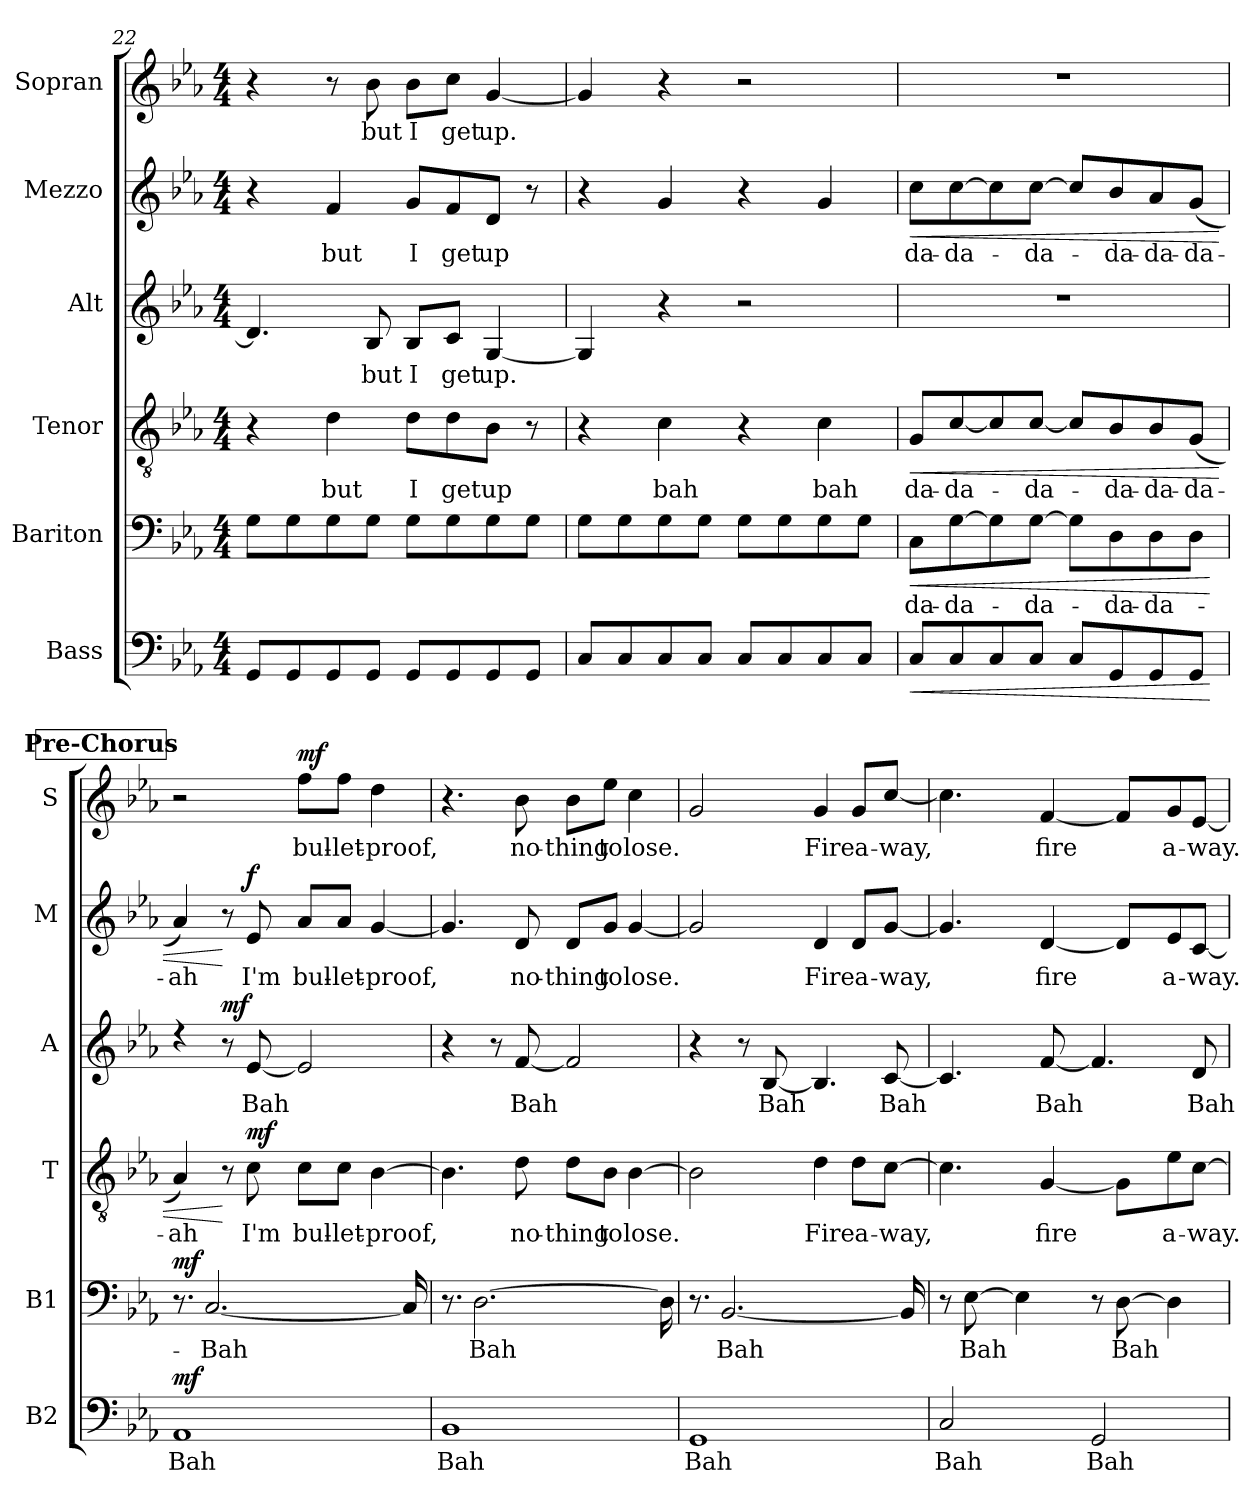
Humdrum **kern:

**kern	**text	**dynam	**kern	**text	**dynam	**kern	**text	**dynam	**kern	**text	**dynam	**kern	**text	**dynam	**kern	**text	**dynam
*part6	*part6	*part6	*part5	*part5	*part5	*part4	*part4	*part4	*part3	*part3	*part3	*part2	*part2	*part2	*part1	*part1	*part1
*staff6	*staff6	*staff6	*staff5	*staff5	*staff5	*staff4	*staff4	*staff4	*staff3	*staff3	*staff3	*staff2	*staff2	*staff2	*staff1	*staff1	*staff1
*I"Bass	*	*	*I"Bariton	*	*	*I"Tenor	*	*	*I"Alt	*	*	*I"Mezzo	*	*	*I"Sopran	*	*
*I'B2	*	*	*I'B1	*	*	*I'T	*	*	*I'A	*	*	*I'M	*	*	*I'S	*	*
*clefF4	*	*	*clefF4	*	*	*clefGv2	*	*	*clefG2	*	*	*clefG2	*	*	*clefG2	*	*
*k[b-e-a-]	*	*	*k[b-e-a-]	*	*	*k[b-e-a-]	*	*	*k[b-e-a-]	*	*	*k[b-e-a-]	*	*	*k[b-e-a-]	*	*
*M4/4	*	*	*M4/4	*	*	*M4/4	*	*	*M4/4	*	*	*M4/4	*	*	*M4/4	*	*
=22	=22	=22	=22	=22	=22	=22	=22	=22	=22	=22	=22	=22	=22	=22	=22	=22	=22
8GG/L	.	.	8G\L	.	.	4r	.	.	4.d/]	.	.	4r	.	.	4r	.	.
8GG/	.	.	8G\	.	.	.	.	.	.	.	.	.	.	.	.	.	.
!	!	!	!	!	!	!	!LO:LY:b	!	!	!	!	!	!LO:LY:b	!	!	!	!
8GG/	.	.	8G\	.	.	4d\	but	.	.	.	.	4f/	but	.	8r	.	.
!	!	!	!	!	!	!	!	!	!	!LO:LY:b	!	!	!	!	!	!LO:LY:b	!
8GG/J	.	.	8G\J	.	.	.	.	.	8B-/	but	.	.	.	.	8b-\	but	.
!	!	!	!	!	!	!	!LO:LY:b	!	!	!LO:LY:b	!	!	!LO:LY:b	!	!	!LO:LY:b	!
8GG/L	.	.	8G\L	.	.	8d\L	I	.	8B-/L	I	.	8g/L	I	.	8b-\L	I	.
!	!	!	!	!	!	!	!LO:LY:b	!	!	!LO:LY:b	!	!	!LO:LY:b	!	!	!LO:LY:b	!
8GG/	.	.	8G\	.	.	8d\	get	.	8c/J	get	.	8f/	get	.	8cc\J	get	.
!	!	!	!	!	!	!	!LO:LY:b	!	!	!LO:LY:b	!	!	!LO:LY:b	!	!	!LO:LY:b	!
8GG/	.	.	8G\	.	.	8B-\J	up	.	[4G/	up.	.	8d/J	up	.	[4g/	up.	.
8GG/J	.	.	8G\J	.	.	8r	.	.	.	.	.	8r	.	.	.	.	.
=23	=23	=23	=23	=23	=23	=23	=23	=23	=23	=23	=23	=23	=23	=23	=23	=23	=23
8C/L	.	.	8G\L	.	.	4r	.	.	4G/]	.	.	4r	.	.	4g/]	.	.
8C/	.	.	8G\	.	.	.	.	.	.	.	.	.	.	.	.	.	.
!	!	!	!	!	!	!	!LO:LY:b	!	!	!	!	!	!	!	!	!	!
8C/	.	.	8G\	.	.	4c\	bah	.	4r	.	.	4g/	.	.	4r	.	.
8C/J	.	.	8G\J	.	.	.	.	.	.	.	.	.	.	.	.	.	.
8C/L	.	.	8G\L	.	.	4r	.	.	2r	.	.	4r	.	.	2r	.	.
8C/	.	.	8G\	.	.	.	.	.	.	.	.	.	.	.	.	.	.
!	!	!	!	!	!	!	!LO:LY:b	!	!	!	!	!	!	!	!	!	!
8C/	.	.	8G\	.	.	4c\	bah	.	.	.	.	4g/	.	.	.	.	.
8C/J	.	.	8G\J	.	.	.	.	.	.	.	.	.	.	.	.	.	.
!!LO:LB:g=z
=24	=24	=24	=24	=24	=24	=24	=24	=24	=24	=24	=24	=24	=24	=24	=24	=24	=24
!	!	!LO:HP:b	!	!LO:LY:b	!LO:HP:b	!	!LO:LY:b	!LO:HP:b	!	!	!	!	!LO:LY:b	!LO:HP:b	!	!	!
8C/L	.	<	8C\L	da-	<	8G/L	da-	<	1r	.	.	8cc\L	da-	<	1r	.	.
!	!	!	!	!LO:LY:b	!	!	!LO:LY:b	!	!	!	!	!	!LO:LY:b	!	!	!	!
8C/	.	.	[8G\	-da-	.	[8c/	-da-	.	.	.	.	[8cc\	-da-	.	.	.	.
8C/	.	.	8G\]	.	.	8c/]	.	.	.	.	.	8cc\]	.	.	.	.	.
!	!	!	!	!LO:LY:b	!	!	!LO:LY:b	!	!	!	!	!	!LO:LY:b	!	!	!	!
8C/J	.	.	[8G\J	-da-	.	[8c/J	-da-	.	.	.	.	[8cc\J	-da-	.	.	.	.
8C/L	.	.	8G\L]	.	.	8c/L]	.	.	.	.	.	8cc/L]	.	.	.	.	.
!	!	!	!	!LO:LY:b	!	!	!LO:LY:b	!	!	!	!	!	!LO:LY:b	!	!	!	!
8GG/	.	.	8D\	-da-	.	8B-/	-da-	.	.	.	.	8b-/	-da-	.	.	.	.
!	!	!	!	!LO:LY:b	!	!	!LO:LY:b	!	!	!	!	!	!LO:LY:b	!	!	!	!
8GG/	.	.	8D\	-da-	.	8B-/	-da-	.	.	.	.	8a-/	-da-	.	.	.	.
!	!	!	!	!	!	!	!LO:LY:b	!	!	!	!	!	!LO:LY:b	!	!	!	!
8GG/J	.	.	8D\J	.	.	(8G/J	-da-	.	.	.	.	(8g/J	-da-	.	.	.	.
.	.	[	.	.	[	.	.	.	.	.	.	.	.	.	.	.	.
!!LO:REH:place=s1:a:B:fs=14:t=Pre-Chorus
=25	=25	=25	=25	=25	=25	=25	=25	=25	=25	=25	=25	=25	=25	=25	=25	=25	=25
!	!LO:LY:b	!LO:DY:b	!	!	!LO:DY:b	!	!LO:LY:b	!	!	!	!	!	!LO:LY:b	!	!	!	!
1AA-	Bah	mf	8.r	.	mf	4A-/)	-ah	.	4rdd	.	.	4a-/)	-ah	.	2r	.	.
!	!	!	!	!LO:LY:b	!	!	!	!	!	!	!	!	!	!	!	!	!
.	.	.	[2.C/	Bah	.	.	.	.	.	.	.	.	.	.	.	.	.
!	!	!	!	!	!	!	!	!	!	!	!LO:DY:b	!	!	!	!	!	!
.	.	.	.	.	.	8r	.	[	8r	.	mf	8r	.	[	.	.	.
!	!	!	!	!	!	!	!LO:LY:b	!LO:DY:b	!	!LO:LY:b	!	!	!LO:LY:b	!LO:DY:b	!	!	!
.	.	.	.	.	.	8c\	I'm	mf	[8e-/	Bah	.	8e-/	I'm	f	.	.	.
!	!	!	!	!	!	!	!LO:LY:b	!	!	!	!	!	!LO:LY:b	!	!	!LO:LY:b	!LO:DY:b
.	.	.	.	.	.	8c\L	bul-	.	2e-/]	.	.	8a-/L	bul-	.	8ff\L	bul-	mf
!	!	!	!	!	!	!	!LO:LY:b	!	!	!	!	!	!LO:LY:b	!	!	!LO:LY:b	!
.	.	.	.	.	.	8c\J	-let-	.	.	.	.	8a-/J	-let-	.	8ff\J	-let-	.
!	!	!	!	!	!	!	!LO:LY:b	!	!	!	!	!	!LO:LY:b	!	!	!LO:LY:b	!
.	.	.	.	.	.	[4B-\	-proof,	.	.	.	.	[4g/	-proof,	.	4dd\	-proof,	.
.	.	.	16C/]	.	.	.	.	.	.	.	.	.	.	.	.	.	.
=26	=26	=26	=26	=26	=26	=26	=26	=26	=26	=26	=26	=26	=26	=26	=26	=26	=26
!	!LO:LY:b	!	!	!	!	!	!	!	!	!	!	!	!	!	!	!	!
1BB-	Bah	.	8.r	.	.	4.B-\]	.	.	4r	.	.	4.g/]	.	.	4.r	.	.
!	!	!	!	!LO:LY:b	!	!	!	!	!	!	!	!	!	!	!	!	!
.	.	.	[2.D\	Bah	.	.	.	.	.	.	.	.	.	.	.	.	.
.	.	.	.	.	.	.	.	.	8r	.	.	.	.	.	.	.	.
!	!	!	!	!	!	!	!LO:LY:b	!	!	!LO:LY:b	!	!	!LO:LY:b	!	!	!LO:LY:b	!
.	.	.	.	.	.	8d\	no-	.	[8f/	Bah	.	8d/	no-	.	8b-\	no-	.
!	!	!	!	!	!	!	!LO:LY:b	!	!	!	!	!	!LO:LY:b	!	!	!LO:LY:b	!
.	.	.	.	.	.	8d\L	-thing	.	2f/]	.	.	8d/L	-thing	.	8b-\L	-thing	.
!	!	!	!	!	!	!	!LO:LY:b	!	!	!	!	!	!LO:LY:b	!	!	!LO:LY:b	!
.	.	.	.	.	.	8B-\J	to	.	.	.	.	8g/J	to	.	8ee-\J	to	.
!	!	!	!	!	!	!	!LO:LY:b	!	!	!	!	!	!LO:LY:b	!	!	!LO:LY:b	!
.	.	.	.	.	.	[4B-\	lose.	.	.	.	.	[4g/	lose.	.	4cc\	lose.	.
.	.	.	16D\]	.	.	.	.	.	.	.	.	.	.	.	.	.	.
!!LO:PB:g=z
=27	=27	=27	=27	=27	=27	=27	=27	=27	=27	=27	=27	=27	=27	=27	=27	=27	=27
!	!LO:LY:b	!	!	!	!	!	!	!	!	!	!	!	!	!	!	!	!
1GG	Bah	.	8.r	.	.	2B-\]	.	.	4r	.	.	2g/]	.	.	2g/	.	.
!	!	!	!	!LO:LY:b	!	!	!	!	!	!	!	!	!	!	!	!	!
.	.	.	[2.BB-/	Bah	.	.	.	.	.	.	.	.	.	.	.	.	.
.	.	.	.	.	.	.	.	.	8r	.	.	.	.	.	.	.	.
!	!	!	!	!	!	!	!	!	!	!LO:LY:b	!	!	!	!	!	!	!
.	.	.	.	.	.	.	.	.	[8B-/	Bah	.	.	.	.	.	.	.
!	!	!	!	!	!	!	!LO:LY:b	!	!	!	!	!	!LO:LY:b	!	!	!LO:LY:b	!
.	.	.	.	.	.	4d\	Fire	.	4.B-/]	.	.	4d/	Fire	.	4g/	Fire	.
!	!	!	!	!	!	!	!LO:LY:b	!	!	!	!	!	!LO:LY:b	!	!	!LO:LY:b	!
.	.	.	.	.	.	8d\L	a-	.	.	.	.	8d/L	a-	.	8g/L	a-	.
!	!	!	!	!	!	!	!LO:LY:b	!	!	!LO:LY:b	!	!	!LO:LY:b	!	!	!LO:LY:b	!
.	.	.	.	.	.	[8c\J	-way,	.	[8c/	Bah	.	[8g/J	-way,	.	[8cc/J	-way,	.
.	.	.	16BB-/]	.	.	.	.	.	.	.	.	.	.	.	.	.	.
=28	=28	=28	=28	=28	=28	=28	=28	=28	=28	=28	=28	=28	=28	=28	=28	=28	=28
!	!LO:LY:b	!	!	!	!	!	!	!	!	!	!	!	!	!	!	!	!
2C/	Bah	.	8r	.	.	4.c\]	.	.	4.c/]	.	.	4.g/]	.	.	4.cc\]	.	.
!	!	!	!	!LO:LY:b	!	!	!	!	!	!	!	!	!	!	!	!	!
.	.	.	[8E-\	Bah	.	.	.	.	.	.	.	.	.	.	.	.	.
.	.	.	4E-\]	.	.	.	.	.	.	.	.	.	.	.	.	.	.
!	!	!	!	!	!	!	!LO:LY:b	!	!	!LO:LY:b	!	!	!LO:LY:b	!	!	!LO:LY:b	!
.	.	.	.	.	.	[4G/	fire	.	[8f/	Bah	.	[4d/	fire	.	[4f/	fire	.
!	!LO:LY:b	!	!	!	!	!	!	!	!	!	!	!	!	!	!	!	!
2GG/	Bah	.	8r	.	.	.	.	.	4.f/]	.	.	.	.	.	.	.	.
!	!	!	!	!LO:LY:b	!	!	!	!	!	!	!	!	!	!	!	!	!
.	.	.	[8D\	Bah	.	8G\L]	.	.	.	.	.	8d/L]	.	.	8f/L]	.	.
!	!	!	!	!	!	!	!LO:LY:b	!	!	!	!	!	!LO:LY:b	!	!	!LO:LY:b	!
.	.	.	4D\]	.	.	8e-\	a-	.	.	.	.	8e-/	a-	.	8g/	a-	.
!	!	!	!	!	!	!	!LO:LY:b	!	!	!LO:LY:b	!	!	!LO:LY:b	!	!	!LO:LY:b	!
.	.	.	.	.	.	[8c\J	-way.	.	8d/	Bah	.	[8c/J	-way.	.	[8e-/J	-way.	.
=	=	=	=	=	=	=	=	=	=	=	=	=	=	=	=	=	=
*-	*-	*-	*-	*-	*-	*-	*-	*-	*-	*-	*-	*-	*-	*-	*-	*-	*-
